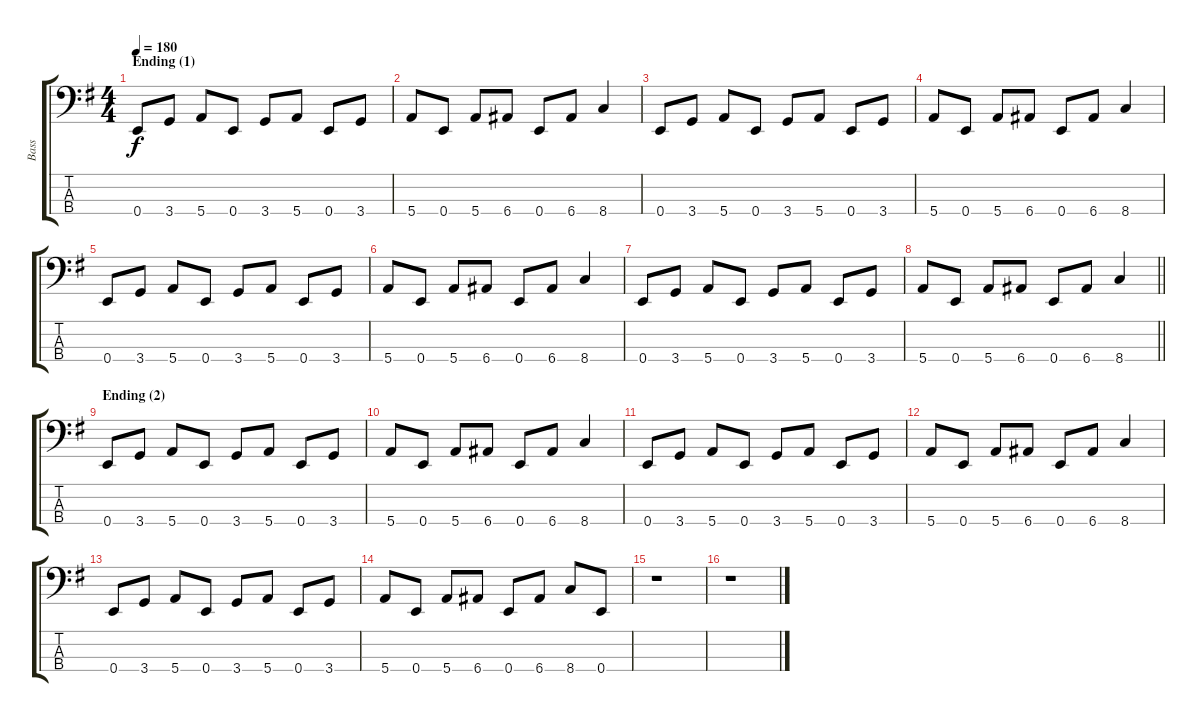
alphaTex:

\track ("Bass" "Bass") {instrument electricbasspick}
\staff {score tabs}
\tuning (G2 D2 A1 E1) {hide}
\ts (4 4)
\section ("" "Ending (1)")
\tempo 180
\clef f4
\ks g
0.4.8{dy f} 3.4.8 5.4.8 0.4.8 3.4.8 5.4.8 0.4.8 3.4.8 |
5.4.8 0.4.8 5.4.8 6.4.8 0.4.8 6.4.8 8.4.4 |
0.4.8 3.4.8 5.4.8 0.4.8 3.4.8 5.4.8 0.4.8 3.4.8 |
5.4.8 0.4.8 5.4.8 6.4.8 0.4.8 6.4.8 8.4.4 |
0.4.8 3.4.8 5.4.8 0.4.8 3.4.8 5.4.8 0.4.8 3.4.8 |
5.4.8 0.4.8 5.4.8 6.4.8 0.4.8 6.4.8 8.4.4 |
0.4.8 3.4.8 5.4.8 0.4.8 3.4.8 5.4.8 0.4.8 3.4.8 |
\barLineRight lightlight
5.4.8 0.4.8 5.4.8 6.4.8 0.4.8 6.4.8 8.4.4 |
\section ("" "Ending (2)")
0.4.8 3.4.8 5.4.8 0.4.8 3.4.8 5.4.8 0.4.8 3.4.8 |
5.4.8 0.4.8 5.4.8 6.4.8 0.4.8 6.4.8 8.4.4 |
0.4.8 3.4.8 5.4.8 0.4.8 3.4.8 5.4.8 0.4.8 3.4.8 |
5.4.8 0.4.8 5.4.8 6.4.8 0.4.8 6.4.8 8.4.4 |
0.4.8 3.4.8 5.4.8 0.4.8 3.4.8 5.4.8 0.4.8 3.4.8 |
5.4.8 0.4.8 5.4.8 6.4.8 0.4.8 6.4.8 8.4.8 0.4.8 |
r.1 |
r.1
